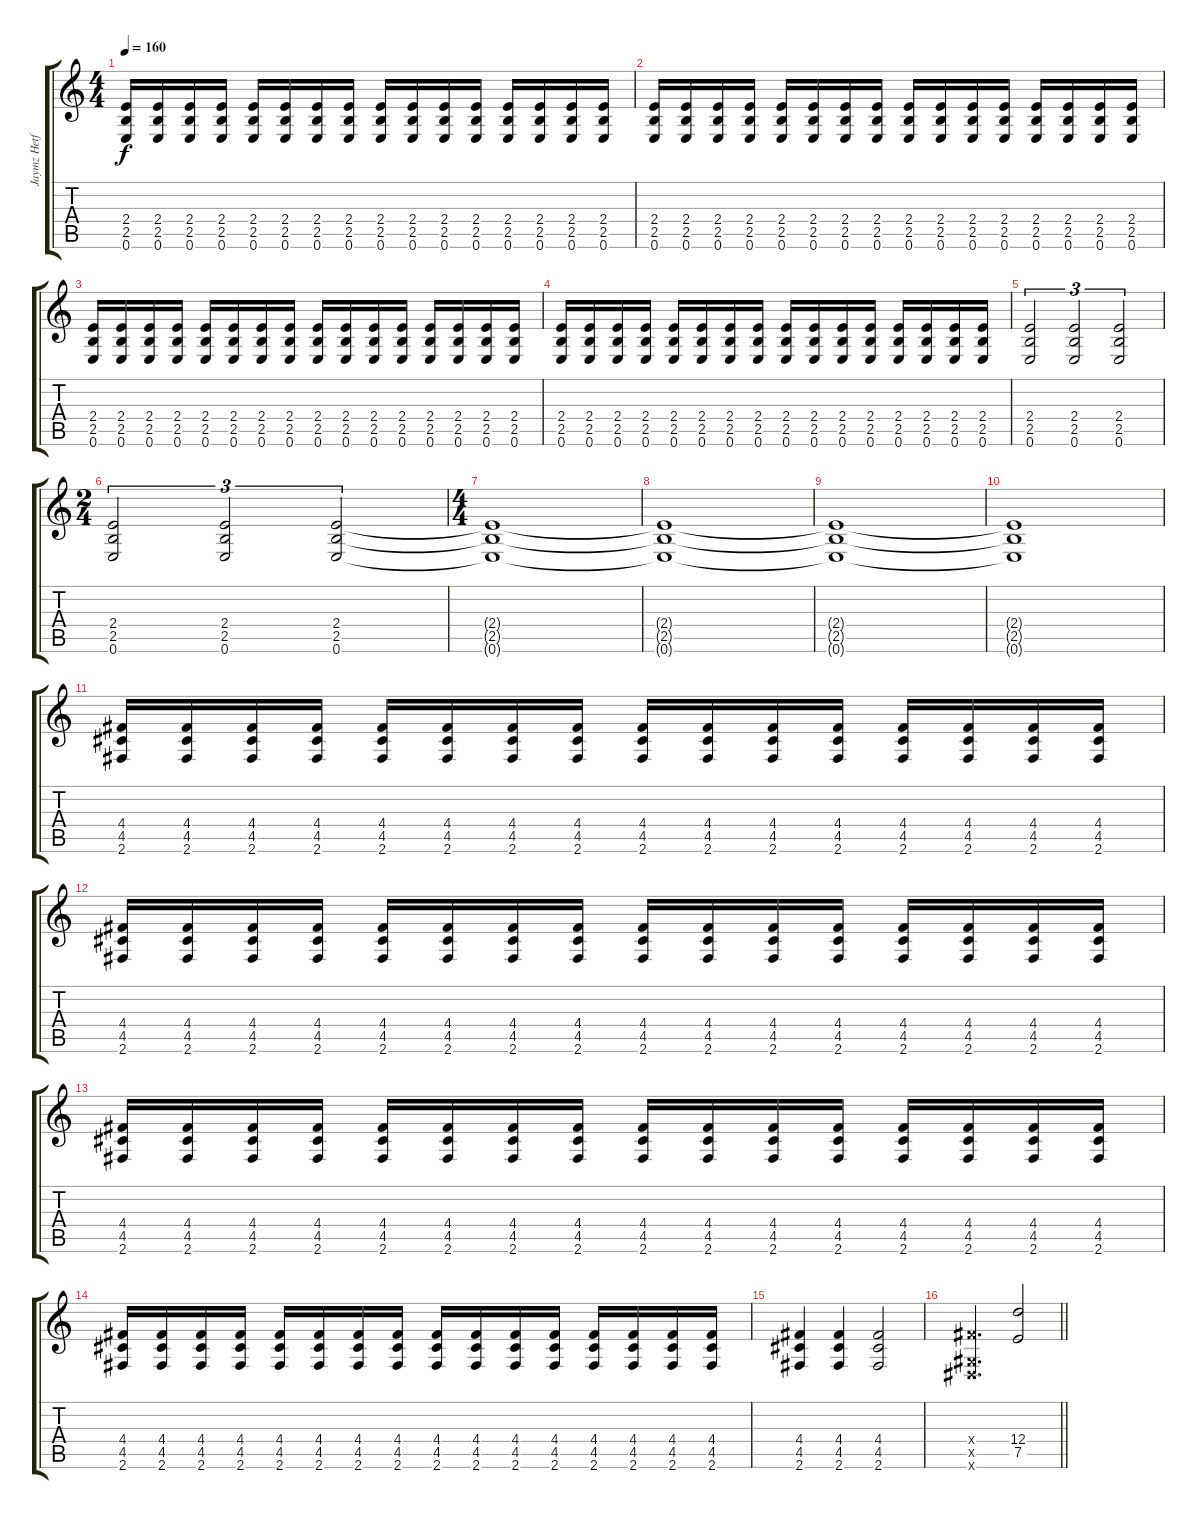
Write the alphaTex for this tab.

\track ("Jaymz Hetfield" "Jaymz Hetf") {instrument distortionguitar}
\staff {score tabs}
\tuning (E4 B3 G3 D3 A2 E2) {hide}
\ts (4 4)
\tempo 160
\clef g2
\ks c
(2.4 2.5 0.6).16{dy f volume 0 instrument distortionguitar} (2.4 2.5 0.6).16{volume 4} (2.4 2.5 0.6).16 (2.4 2.5 0.6).16 (2.4 2.5 0.6).16 (2.4 2.5 0.6).16 (2.4 2.5 0.6).16 (2.4 2.5 0.6).16 (2.4 2.5 0.6).16 (2.4 2.5 0.6).16 (2.4 2.5 0.6).16 (2.4 2.5 0.6).16 (2.4 2.5 0.6).16 (2.4 2.5 0.6).16 (2.4 2.5 0.6).16 (2.4 2.5 0.6).16 |
(2.4 2.5 0.6).16{volume 8} (2.4 2.5 0.6).16 (2.4 2.5 0.6).16 (2.4 2.5 0.6).16 (2.4 2.5 0.6).16 (2.4 2.5 0.6).16 (2.4 2.5 0.6).16 (2.4 2.5 0.6).16 (2.4 2.5 0.6).16 (2.4 2.5 0.6).16 (2.4 2.5 0.6).16 (2.4 2.5 0.6).16 (2.4 2.5 0.6).16 (2.4 2.5 0.6).16 (2.4 2.5 0.6).16 (2.4 2.5 0.6).16 |
(2.4 2.5 0.6).16{volume 11} (2.4 2.5 0.6).16 (2.4 2.5 0.6).16 (2.4 2.5 0.6).16 (2.4 2.5 0.6).16 (2.4 2.5 0.6).16 (2.4 2.5 0.6).16 (2.4 2.5 0.6).16 (2.4 2.5 0.6).16 (2.4 2.5 0.6).16 (2.4 2.5 0.6).16 (2.4 2.5 0.6).16 (2.4 2.5 0.6).16 (2.4 2.5 0.6).16 (2.4 2.5 0.6).16 (2.4 2.5 0.6).16 |
(2.4 2.5 0.6).16{volume 14} (2.4 2.5 0.6).16 (2.4 2.5 0.6).16 (2.4 2.5 0.6).16 (2.4 2.5 0.6).16 (2.4 2.5 0.6).16 (2.4 2.5 0.6).16 (2.4 2.5 0.6).16 (2.4 2.5 0.6).16 (2.4 2.5 0.6).16 (2.4 2.5 0.6).16 (2.4 2.5 0.6).16 (2.4 2.5 0.6).16 (2.4 2.5 0.6).16 (2.4 2.5 0.6).16 (2.4 2.5 0.6).16 |
(2.4 2.5 0.6).2{tu (3 2)} (2.4 2.5 0.6).2{tu (3 2)} (2.4 2.5 0.6).2{tu (3 2)} |
\ts (2 4)
(2.4 2.5 0.6).2{tu (3 2)} (2.4 2.5 0.6).2{tu (3 2)} (2.4 2.5 0.6).2{tu (3 2)} |
\ts (4 4)
(2.4{t} 2.5{t} 0.6{t}).1 |
(2.4{t} 2.5{t} 0.6{t}).1 |
(2.4{t} 2.5{t} 0.6{t}).1 |
(2.4{t} 2.5{t} 0.6{t}).1 |
(4.4 4.5 2.6).16 (4.4 4.5 2.6).16 (4.4 4.5 2.6).16 (4.4 4.5 2.6).16 (4.4 4.5 2.6).16 (4.4 4.5 2.6).16 (4.4 4.5 2.6).16 (4.4 4.5 2.6).16 (4.4 4.5 2.6).16 (4.4 4.5 2.6).16 (4.4 4.5 2.6).16 (4.4 4.5 2.6).16 (4.4 4.5 2.6).16 (4.4 4.5 2.6).16 (4.4 4.5 2.6).16 (4.4 4.5 2.6).16 |
(4.4 4.5 2.6).16 (4.4 4.5 2.6).16 (4.4 4.5 2.6).16 (4.4 4.5 2.6).16 (4.4 4.5 2.6).16 (4.4 4.5 2.6).16 (4.4 4.5 2.6).16 (4.4 4.5 2.6).16 (4.4 4.5 2.6).16 (4.4 4.5 2.6).16 (4.4 4.5 2.6).16 (4.4 4.5 2.6).16 (4.4 4.5 2.6).16 (4.4 4.5 2.6).16 (4.4 4.5 2.6).16 (4.4 4.5 2.6).16 |
(4.4 4.5 2.6).16 (4.4 4.5 2.6).16 (4.4 4.5 2.6).16 (4.4 4.5 2.6).16 (4.4 4.5 2.6).16 (4.4 4.5 2.6).16 (4.4 4.5 2.6).16 (4.4 4.5 2.6).16 (4.4 4.5 2.6).16 (4.4 4.5 2.6).16 (4.4 4.5 2.6).16 (4.4 4.5 2.6).16 (4.4 4.5 2.6).16 (4.4 4.5 2.6).16 (4.4 4.5 2.6).16 (4.4 4.5 2.6).16 |
(4.4 4.5 2.6).16 (4.4 4.5 2.6).16 (4.4 4.5 2.6).16 (4.4 4.5 2.6).16 (4.4 4.5 2.6).16 (4.4 4.5 2.6).16 (4.4 4.5 2.6).16 (4.4 4.5 2.6).16 (4.4 4.5 2.6).16 (4.4 4.5 2.6).16 (4.4 4.5 2.6).16 (4.4 4.5 2.6).16 (4.4 4.5 2.6).16 (4.4 4.5 2.6).16 (4.4 4.5 2.6).16 (4.4 4.5 2.6).16 |
(4.4 4.5 2.6).4 (4.4 4.5 2.6).4 (4.4 4.5 2.6).2 |
\barLineRight lightlight
(4.4{x} -1.5{x} -1.6{x}).2{d} (12.4{ss} 7.5{ss}).2
